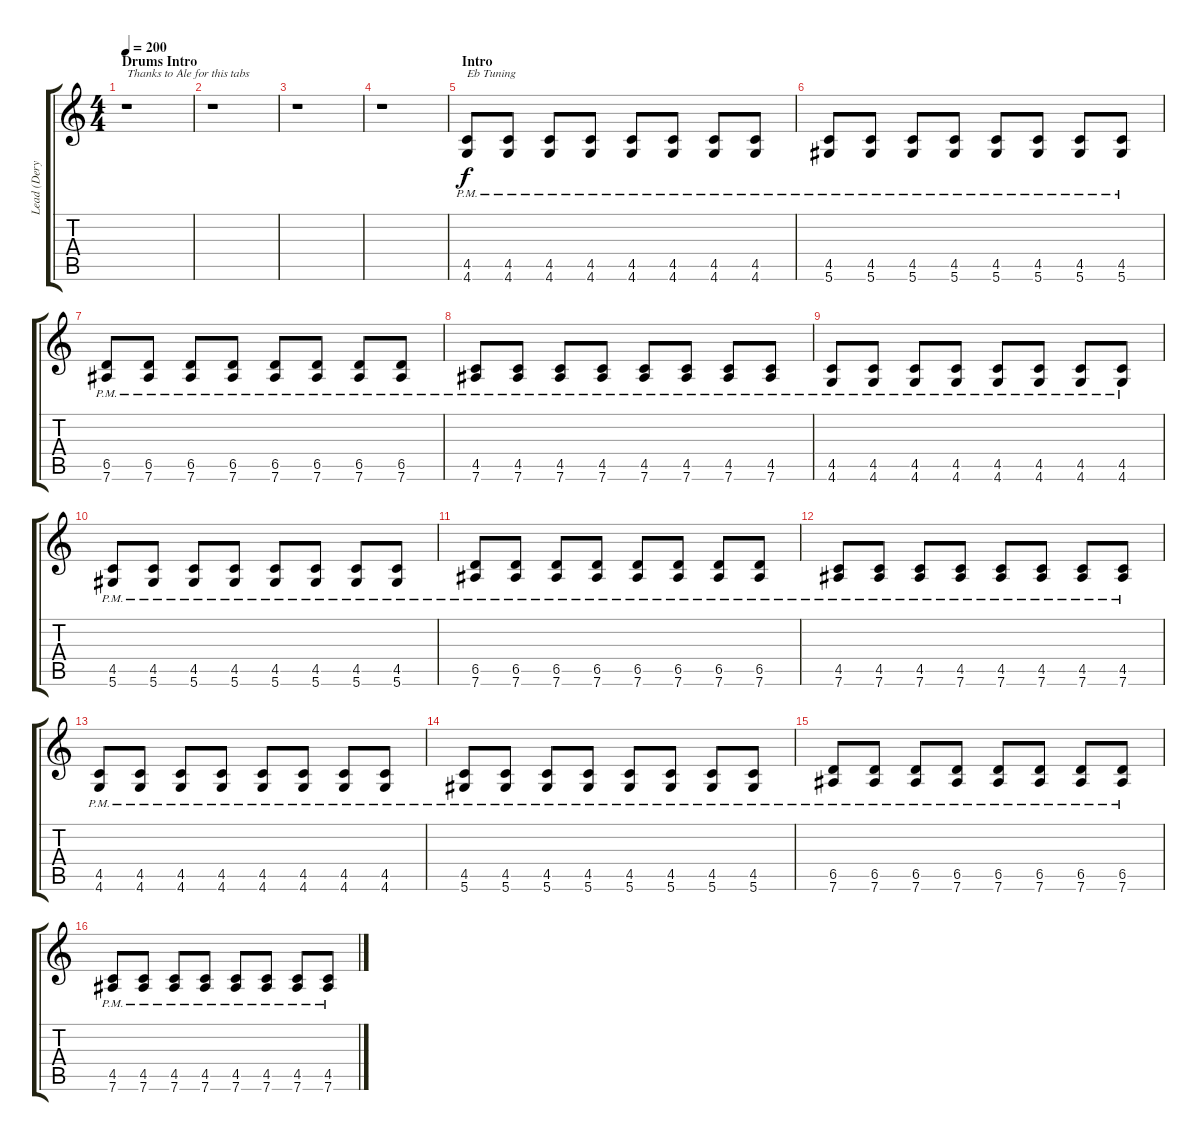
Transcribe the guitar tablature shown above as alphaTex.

\track ("Lead (Deryck)" "Lead (Dery") {instrument distortionguitar}
\staff {score tabs}
\tuning (Eb4 Bb3 Gb3 Db3 Ab2 Eb2) {hide}
\ts (4 4)
\section ("" "Drums Intro")
\tempo 200
\clef g2
\ks c
r.1{txt "Thanks to Ale for this tabs" dy f instrument distortionguitar} |
r.1 |
r.1 |
r.1 |
\section ("" "Intro")
(4.5{pm} 4.6{pm}).8{txt "Eb Tuning" volume 12 balance 13} (4.5{pm} 4.6{pm}).8 (4.5{pm} 4.6{pm}).8 (4.5{pm} 4.6{pm}).8 (4.5{pm} 4.6{pm}).8 (4.5{pm} 4.6{pm}).8 (4.5{pm} 4.6{pm}).8 (4.5{pm} 4.6{pm}).8 |
(4.5{pm} 5.6{pm}).8 (4.5{pm} 5.6{pm}).8 (4.5{pm} 5.6{pm}).8 (4.5{pm} 5.6{pm}).8 (4.5{pm} 5.6{pm}).8 (4.5{pm} 5.6{pm}).8 (4.5{pm} 5.6{pm}).8 (4.5{pm} 5.6{pm}).8 |
(6.5{pm} 7.6{pm}).8 (6.5{pm} 7.6{pm}).8 (6.5{pm} 7.6{pm}).8 (6.5{pm} 7.6{pm}).8 (6.5{pm} 7.6{pm}).8 (6.5{pm} 7.6{pm}).8 (6.5{pm} 7.6{pm}).8 (6.5{pm} 7.6{pm}).8 |
(4.5{pm} 7.6{pm}).8 (4.5{pm} 7.6{pm}).8 (4.5{pm} 7.6{pm}).8 (4.5{pm} 7.6{pm}).8 (4.5{pm} 7.6{pm}).8 (4.5{pm} 7.6{pm}).8 (4.5{pm} 7.6{pm}).8 (4.5{pm} 7.6{pm}).8 |
(4.5{pm} 4.6{pm}).8 (4.5{pm} 4.6{pm}).8 (4.5{pm} 4.6{pm}).8 (4.5{pm} 4.6{pm}).8 (4.5{pm} 4.6{pm}).8 (4.5{pm} 4.6{pm}).8 (4.5{pm} 4.6{pm}).8 (4.5{pm} 4.6{pm}).8 |
(4.5{pm} 5.6{pm}).8 (4.5{pm} 5.6{pm}).8 (4.5{pm} 5.6{pm}).8 (4.5{pm} 5.6{pm}).8 (4.5{pm} 5.6{pm}).8 (4.5{pm} 5.6{pm}).8 (4.5{pm} 5.6{pm}).8 (4.5{pm} 5.6{pm}).8 |
(6.5{pm} 7.6{pm}).8 (6.5{pm} 7.6{pm}).8 (6.5{pm} 7.6{pm}).8 (6.5{pm} 7.6{pm}).8 (6.5{pm} 7.6{pm}).8 (6.5{pm} 7.6{pm}).8 (6.5{pm} 7.6{pm}).8 (6.5{pm} 7.6{pm}).8 |
(4.5{pm} 7.6{pm}).8 (4.5{pm} 7.6{pm}).8 (4.5{pm} 7.6{pm}).8 (4.5{pm} 7.6{pm}).8 (4.5{pm} 7.6{pm}).8 (4.5{pm} 7.6{pm}).8 (4.5{pm} 7.6{pm}).8 (4.5{pm} 7.6{pm}).8 |
(4.5{pm} 4.6{pm}).8 (4.5{pm} 4.6{pm}).8 (4.5{pm} 4.6{pm}).8 (4.5{pm} 4.6{pm}).8 (4.5{pm} 4.6{pm}).8 (4.5{pm} 4.6{pm}).8 (4.5{pm} 4.6{pm}).8 (4.5{pm} 4.6{pm}).8 |
(4.5{pm} 5.6{pm}).8 (4.5{pm} 5.6{pm}).8 (4.5{pm} 5.6{pm}).8 (4.5{pm} 5.6{pm}).8 (4.5{pm} 5.6{pm}).8 (4.5{pm} 5.6{pm}).8 (4.5{pm} 5.6{pm}).8 (4.5{pm} 5.6{pm}).8 |
(6.5{pm} 7.6{pm}).8 (6.5{pm} 7.6{pm}).8 (6.5{pm} 7.6{pm}).8 (6.5{pm} 7.6{pm}).8 (6.5{pm} 7.6{pm}).8 (6.5{pm} 7.6{pm}).8 (6.5{pm} 7.6{pm}).8 (6.5{pm} 7.6{pm}).8 |
(4.5{pm} 7.6{pm}).8 (4.5{pm} 7.6{pm}).8 (4.5{pm} 7.6{pm}).8 (4.5{pm} 7.6{pm}).8 (4.5{pm} 7.6{pm}).8 (4.5{pm} 7.6{pm}).8 (4.5{pm} 7.6{pm}).8 (4.5{pm} 7.6{pm}).8
